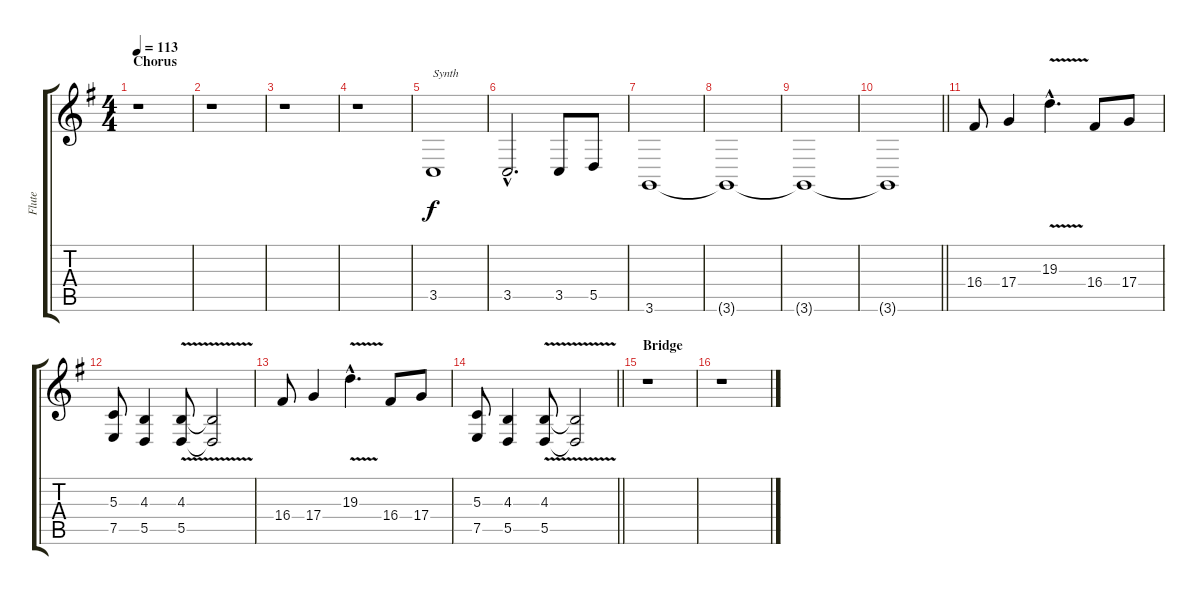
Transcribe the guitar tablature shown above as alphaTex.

\track ("Flute" "Flute") {instrument flute}
\staff {score tabs}
\tuning (E4 B3 G3 D3 A2 E2) {hide}
\ts (4 4)
\section ("" "Chorus")
\tempo 113
\clef g2
\ks g
r.1{dy f} |
r.1 |
r.1 |
r.1 |
3.5.1{txt "Synth" volume 15 instrument pad3polysynth} |
3.5{hac}.2{d} 3.5.8 5.5.8 |
3.6.1 |
3.6{t}.1 |
3.6{t}.1 |
\barLineRight lightlight
3.6{t}.1 |
16.4.8 17.4.4 19.3{v hac}.4{d} 16.4.8 17.4.8 |
(5.3 7.5).8 (4.3 5.5).4 (4.3 5.5{v}).8 (4.3{t} 5.5{t}).2 |
16.4.8 17.4.4 19.3{v hac}.4{d} 16.4.8 17.4.8 |
\barLineRight lightlight
(5.3 7.5).8 (4.3 5.5).4 (4.3 5.5{v}).8 (4.3{t} 5.5{t}).2 |
\section ("" "Bridge")
r.1 |
r.1
